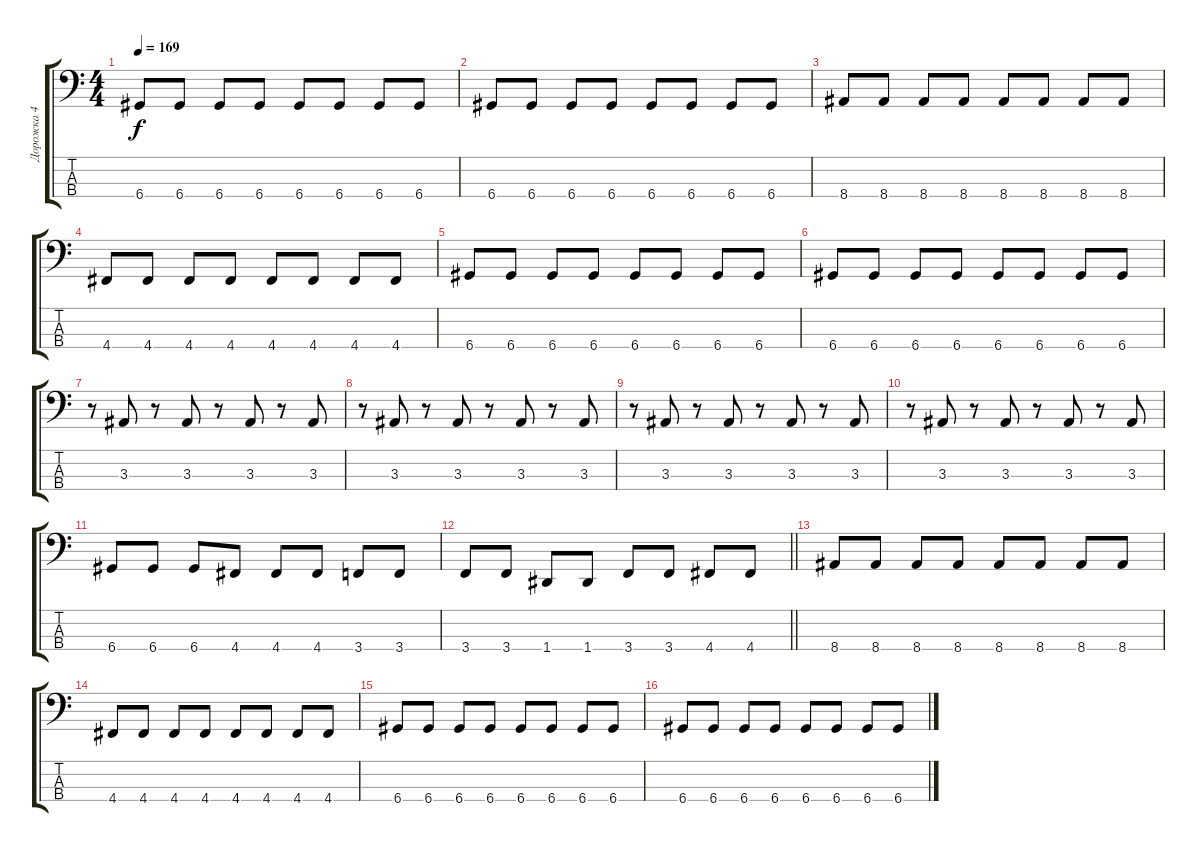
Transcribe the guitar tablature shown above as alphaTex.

\track ("Дорожка 4" "Дорожка 4") {instrument slapbass2}
\staff {score tabs}
\tuning (F2 C2 G1 D1) {hide}
\ts (4 4)
\tempo 169
\clef f4
\ks c
6.4.8{dy f} 6.4.8 6.4.8 6.4.8 6.4.8 6.4.8 6.4.8 6.4.8 |
6.4.8 6.4.8 6.4.8 6.4.8 6.4.8 6.4.8 6.4.8 6.4.8 |
8.4.8 8.4.8 8.4.8 8.4.8 8.4.8 8.4.8 8.4.8 8.4.8 |
4.4.8 4.4.8 4.4.8 4.4.8 4.4.8 4.4.8 4.4.8 4.4.8 |
6.4.8 6.4.8 6.4.8 6.4.8 6.4.8 6.4.8 6.4.8 6.4.8 |
6.4.8 6.4.8 6.4.8 6.4.8 6.4.8 6.4.8 6.4.8 6.4.8 |
r.8 3.3.8 r.8 3.3.8 r.8 3.3.8 r.8 3.3.8 |
r.8 3.3.8 r.8 3.3.8 r.8 3.3.8 r.8 3.3.8 |
r.8 3.3.8 r.8 3.3.8 r.8 3.3.8 r.8 3.3.8 |
r.8 3.3.8 r.8 3.3.8 r.8 3.3.8 r.8 3.3.8 |
6.4.8 6.4.8 6.4.8 4.4.8 4.4.8 4.4.8 3.4.8 3.4.8 |
\barLineRight lightlight
3.4.8 3.4.8 1.4.8 1.4.8 3.4.8 3.4.8 4.4.8 4.4.8 |
8.4.8 8.4.8 8.4.8 8.4.8 8.4.8 8.4.8 8.4.8 8.4.8 |
4.4.8 4.4.8 4.4.8 4.4.8 4.4.8 4.4.8 4.4.8 4.4.8 |
6.4.8 6.4.8 6.4.8 6.4.8 6.4.8 6.4.8 6.4.8 6.4.8 |
6.4.8 6.4.8 6.4.8 6.4.8 6.4.8 6.4.8 6.4.8 6.4.8
